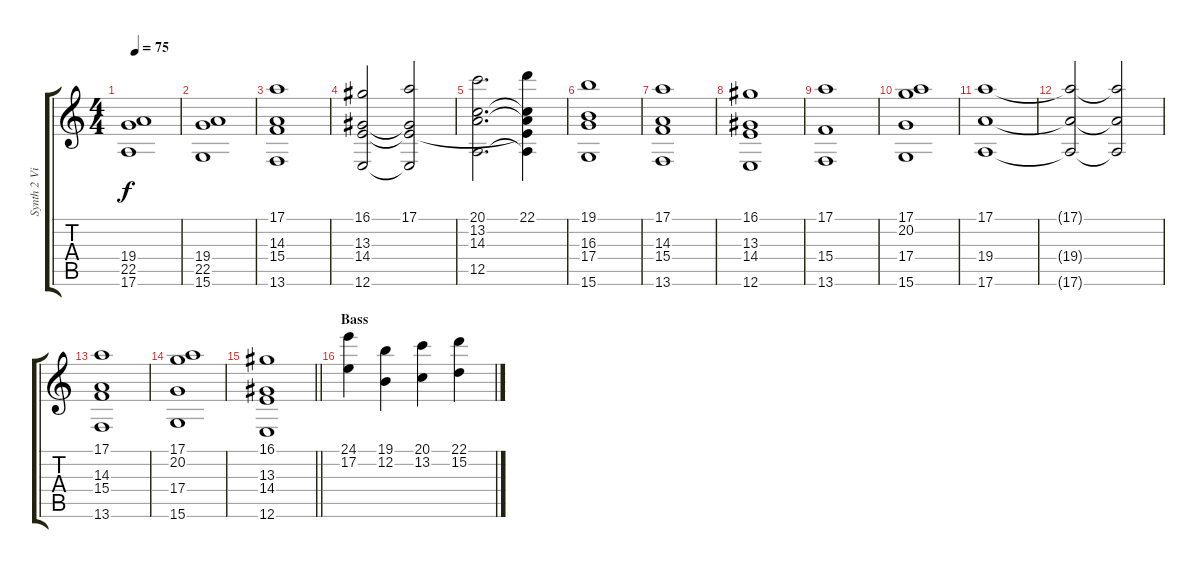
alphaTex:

\track ("Synth 2 Violin" "Synth 2 Vi") {instrument tremolostrings}
\staff {score tabs}
\tuning (E4 B3 G3 D3 A2 E2) {hide}
\ts (4 4)
\tempo 75
\clef g2
\ks c
(19.4 22.5 17.6).1{dy f volume 8} |
(19.4 22.5 15.6).1 |
(17.1 14.3 15.4 13.6).1 |
(16.1 13.3 14.4 12.6).2 (17.1 13.3{t} 14.4{t} 12.6{t}).2 |
(20.1 13.2 14.3 12.5).2{d} (22.1 13.2{t} 14.3{t} 14.4{t} 12.5{t}).4 |
(19.1 16.3 17.4 15.6).1 |
(17.1 14.3 15.4 13.6).1 |
(16.1 13.3 14.4 12.6).1 |
(17.1 15.4 13.6).1 |
(17.1 20.2 17.4 15.6).1 |
(17.1 19.4 17.6).1 |
(17.1{t} 19.4{t} 17.6{t}).2 (17.1{t} 19.4{t} 17.6{t}).2{volume 4} |
(17.1 14.3 15.4 13.6).1{volume 8} |
(17.1 20.2 17.4 15.6).1 |
\barLineRight lightlight
(16.1 13.3 14.4 12.6).1 |
\section ("" "Bass")
(24.1 17.2).4 (19.1 12.2).4 (20.1 13.2).4 (22.1 15.2).4
